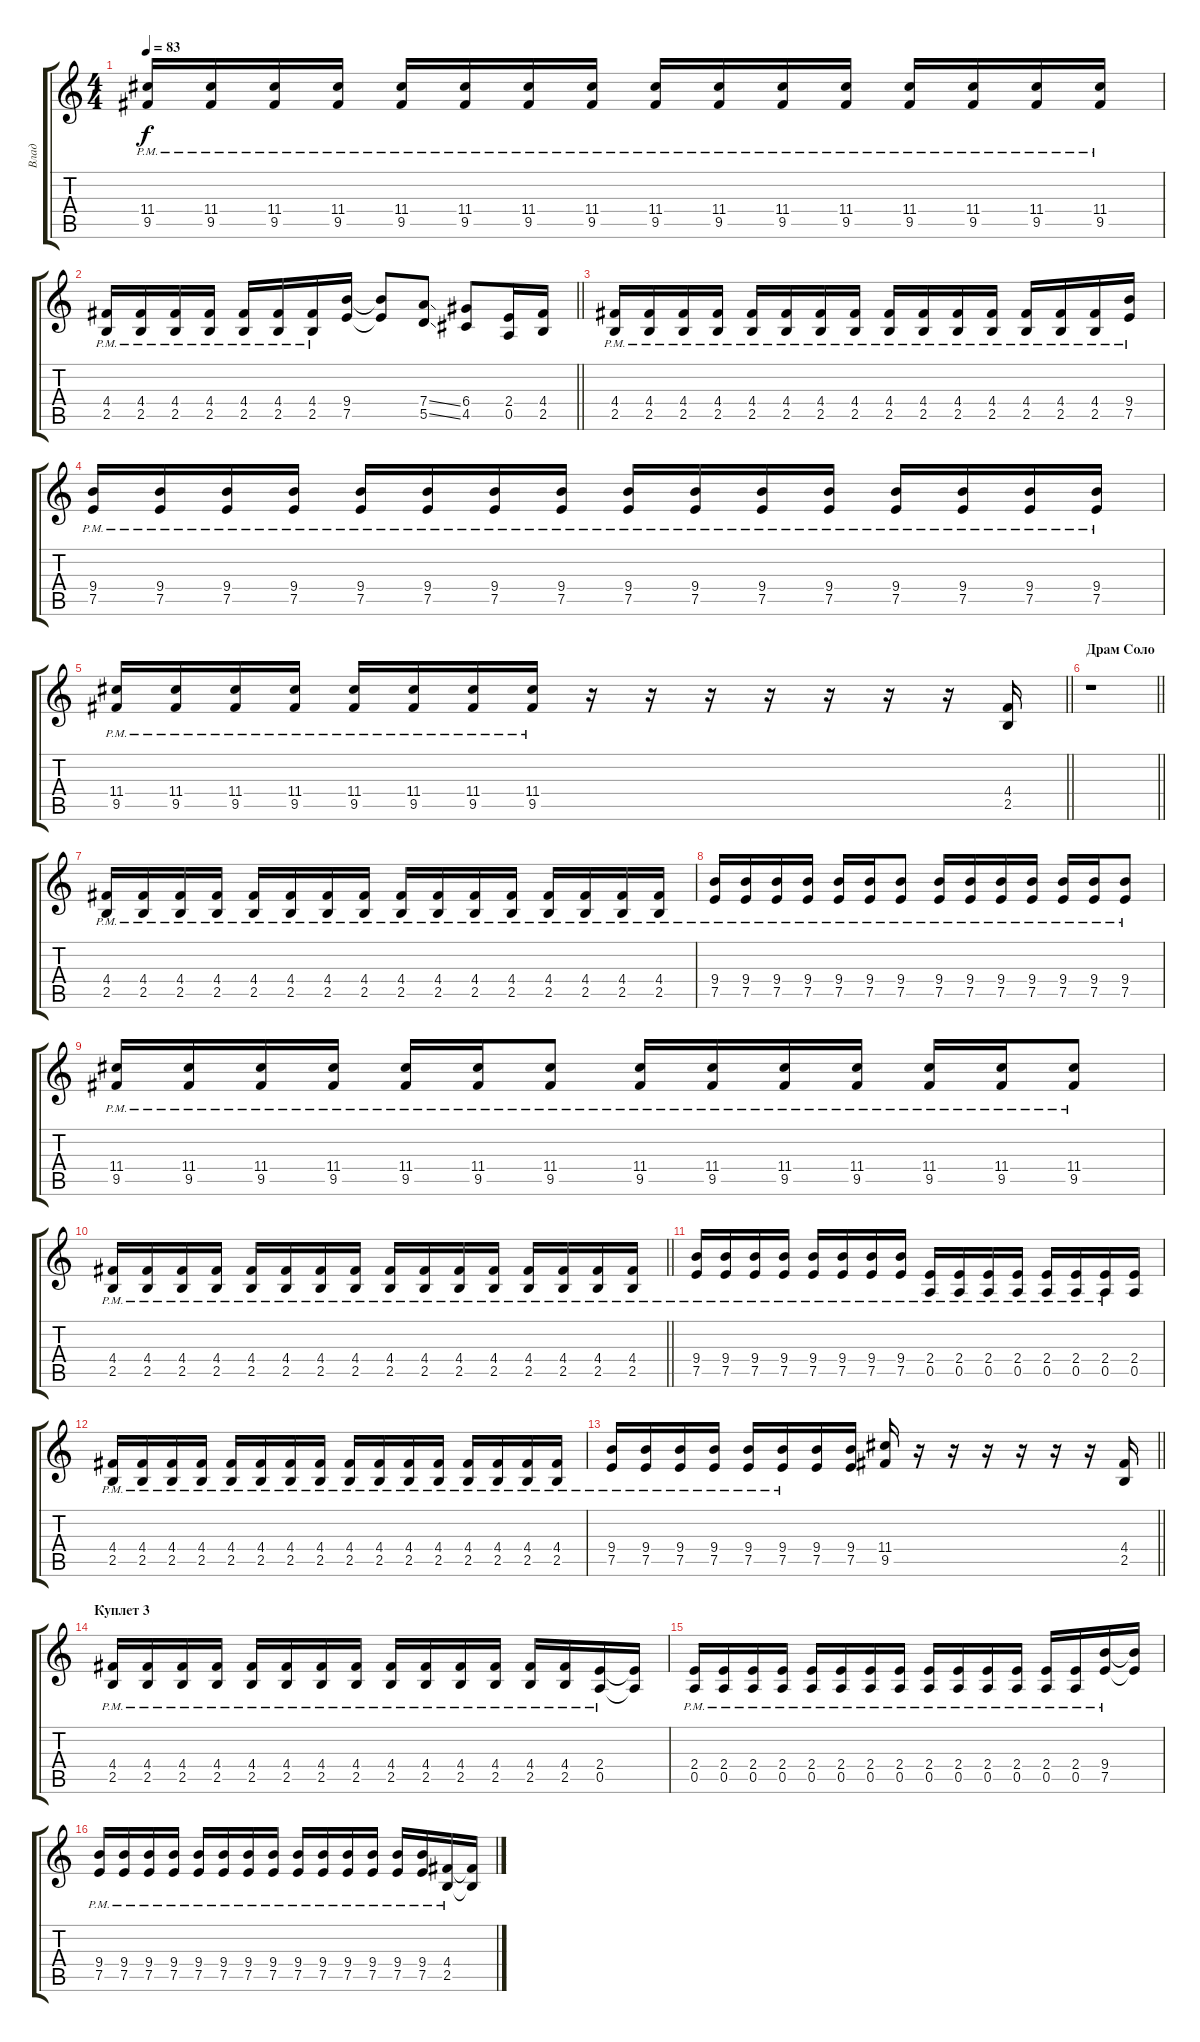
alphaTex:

\track ("Влад" "Влад") {instrument distortionguitar}
\staff {score tabs}
\tuning (E4 B3 G3 D3 A2 E2) {hide}
\ts (4 4)
\tempo 83
\clef g2
\ks c
(11.4{pm} 9.5{pm}).16{dy f} (11.4{pm} 9.5{pm}).16 (11.4{pm} 9.5{pm}).16 (11.4{pm} 9.5{pm}).16 (11.4{pm} 9.5{pm}).16 (11.4{pm} 9.5{pm}).16 (11.4{pm} 9.5{pm}).16 (11.4{pm} 9.5{pm}).16 (11.4{pm} 9.5{pm}).16 (11.4{pm} 9.5{pm}).16 (11.4{pm} 9.5{pm}).16 (11.4{pm} 9.5{pm}).16 (11.4{pm} 9.5{pm}).16 (11.4{pm} 9.5{pm}).16 (11.4{pm} 9.5{pm}).16 (11.4{pm} 9.5{pm}).16 |
\barLineRight lightlight
(4.4{pm} 2.5{pm}).16 (4.4{pm} 2.5{pm}).16 (4.4{pm} 2.5{pm}).16 (4.4{pm} 2.5{pm}).16 (4.4{pm} 2.5{pm}).16 (4.4{pm} 2.5{pm}).16 (4.4{pm} 2.5{pm}).16 (9.4 7.5).16 (9.4{t} 7.5{t}).8 (7.4{ss} 5.5{ss}).8 (6.4 4.5).8 (2.4 0.5).16 (4.4 2.5).16 |
(4.4{pm} 2.5{pm}).16 (4.4{pm} 2.5{pm}).16 (4.4{pm} 2.5{pm}).16 (4.4{pm} 2.5{pm}).16 (4.4{pm} 2.5{pm}).16 (4.4{pm} 2.5{pm}).16 (4.4{pm} 2.5{pm}).16 (4.4{pm} 2.5{pm}).16 (4.4{pm} 2.5{pm}).16 (4.4{pm} 2.5{pm}).16 (4.4{pm} 2.5{pm}).16 (4.4{pm} 2.5{pm}).16 (4.4{pm} 2.5{pm}).16 (4.4{pm} 2.5{pm}).16 (4.4{pm} 2.5{pm}).16 (9.4{pm} 7.5{pm}).16 |
(9.4{pm} 7.5{pm}).16 (9.4{pm} 7.5{pm}).16 (9.4{pm} 7.5{pm}).16 (9.4{pm} 7.5{pm}).16 (9.4{pm} 7.5{pm}).16 (9.4{pm} 7.5{pm}).16 (9.4{pm} 7.5{pm}).16 (9.4{pm} 7.5{pm}).16 (9.4{pm} 7.5{pm}).16 (9.4{pm} 7.5{pm}).16 (9.4{pm} 7.5{pm}).16 (9.4{pm} 7.5{pm}).16 (9.4{pm} 7.5{pm}).16 (9.4{pm} 7.5{pm}).16 (9.4{pm} 7.5{pm}).16 (9.4{pm} 7.5{pm}).16 |
\barLineRight lightlight
(11.4{pm} 9.5{pm}).16 (11.4{pm} 9.5{pm}).16 (11.4{pm} 9.5{pm}).16 (11.4{pm} 9.5{pm}).16 (11.4{pm} 9.5{pm}).16 (11.4{pm} 9.5{pm}).16 (11.4{pm} 9.5{pm}).16 (11.4{pm} 9.5{pm}).16 r.16 r.16 r.16 r.16 r.16 r.16 r.16 (4.4 2.5).16 |
\section ("" "Драм Соло")
\barLineRight lightlight
r.1 |
(4.4{pm} 2.5{pm}).16 (4.4{pm} 2.5{pm}).16 (4.4{pm} 2.5{pm}).16 (4.4{pm} 2.5{pm}).16 (4.4{pm} 2.5{pm}).16 (4.4{pm} 2.5{pm}).16 (4.4{pm} 2.5{pm}).16 (4.4{pm} 2.5{pm}).16 (4.4{pm} 2.5{pm}).16 (4.4{pm} 2.5{pm}).16 (4.4{pm} 2.5{pm}).16 (4.4{pm} 2.5{pm}).16 (4.4{pm} 2.5{pm}).16 (4.4{pm} 2.5{pm}).16 (4.4{pm} 2.5{pm}).16 (4.4{pm} 2.5{pm}).16 |
(9.4{pm} 7.5{pm}).16 (9.4{pm} 7.5{pm}).16 (9.4{pm} 7.5{pm}).16 (9.4{pm} 7.5{pm}).16 (9.4{pm} 7.5{pm}).16 (9.4{pm} 7.5{pm}).16 (9.4{pm} 7.5{pm}).8 (9.4{pm} 7.5{pm}).16 (9.4{pm} 7.5{pm}).16 (9.4{pm} 7.5{pm}).16 (9.4{pm} 7.5{pm}).16 (9.4{pm} 7.5{pm}).16 (9.4{pm} 7.5{pm}).16 (9.4{pm} 7.5{pm}).8 |
(11.4{pm} 9.5{pm}).16 (11.4{pm} 9.5{pm}).16 (11.4{pm} 9.5{pm}).16 (11.4{pm} 9.5{pm}).16 (11.4{pm} 9.5{pm}).16 (11.4{pm} 9.5{pm}).16 (11.4{pm} 9.5{pm}).8 (11.4{pm} 9.5{pm}).16 (11.4{pm} 9.5{pm}).16 (11.4{pm} 9.5{pm}).16 (11.4{pm} 9.5{pm}).16 (11.4{pm} 9.5{pm}).16 (11.4{pm} 9.5{pm}).16 (11.4{pm} 9.5{pm}).8 |
\barLineRight lightlight
(4.4{pm} 2.5{pm}).16 (4.4{pm} 2.5{pm}).16 (4.4{pm} 2.5{pm}).16 (4.4{pm} 2.5{pm}).16 (4.4{pm} 2.5{pm}).16 (4.4{pm} 2.5{pm}).16 (4.4{pm} 2.5{pm}).16 (4.4{pm} 2.5{pm}).16 (4.4{pm} 2.5{pm}).16 (4.4{pm} 2.5{pm}).16 (4.4{pm} 2.5{pm}).16 (4.4{pm} 2.5{pm}).16 (4.4{pm} 2.5{pm}).16 (4.4{pm} 2.5{pm}).16 (4.4{pm} 2.5{pm}).16 (4.4{pm} 2.5{pm}).16 |
(9.4{pm} 7.5{pm}).16 (9.4{pm} 7.5{pm}).16 (9.4{pm} 7.5{pm}).16 (9.4{pm} 7.5{pm}).16 (9.4{pm} 7.5{pm}).16 (9.4{pm} 7.5{pm}).16 (9.4{pm} 7.5{pm}).16 (9.4{pm} 7.5{pm}).16 (2.4{pm} 0.5{pm}).16 (2.4{pm} 0.5{pm}).16 (2.4{pm} 0.5{pm}).16 (2.4{pm} 0.5{pm}).16 (2.4{pm} 0.5{pm}).16 (2.4{pm} 0.5{pm}).16 (2.4{pm} 0.5{pm}).16 (2.4 0.5).16 |
(4.4{pm} 2.5{pm}).16 (4.4{pm} 2.5{pm}).16 (4.4{pm} 2.5{pm}).16 (4.4{pm} 2.5{pm}).16 (4.4{pm} 2.5{pm}).16 (4.4{pm} 2.5{pm}).16 (4.4{pm} 2.5{pm}).16 (4.4{pm} 2.5{pm}).16 (4.4{pm} 2.5{pm}).16 (4.4{pm} 2.5{pm}).16 (4.4{pm} 2.5{pm}).16 (4.4{pm} 2.5{pm}).16 (4.4{pm} 2.5{pm}).16 (4.4{pm} 2.5{pm}).16 (4.4{pm} 2.5{pm}).16 (4.4{pm} 2.5{pm}).16 |
\barLineRight lightlight
(9.4{pm} 7.5{pm}).16 (9.4{pm} 7.5{pm}).16 (9.4{pm} 7.5{pm}).16 (9.4{pm} 7.5{pm}).16 (9.4{pm} 7.5{pm}).16 (9.4{pm} 7.5{pm}).16 (9.4 7.5).16 (9.4 7.5).16 (11.4 9.5).16 r.16 r.16 r.16 r.16 r.16 r.16 (4.4 2.5).16 |
\section ("" "Куплет 3")
(4.4{pm} 2.5{pm}).16 (4.4{pm} 2.5{pm}).16 (4.4{pm} 2.5{pm}).16 (4.4{pm} 2.5{pm}).16 (4.4{pm} 2.5{pm}).16 (4.4{pm} 2.5{pm}).16 (4.4{pm} 2.5{pm}).16 (4.4{pm} 2.5{pm}).16 (4.4{pm} 2.5{pm}).16 (4.4{pm} 2.5{pm}).16 (4.4{pm} 2.5{pm}).16 (4.4{pm} 2.5{pm}).16 (4.4{pm} 2.5{pm}).16 (4.4{pm} 2.5{pm}).16 (2.4{pm} 0.5{pm}).16 (2.4{t} 0.5{t}).16 |
(2.4{pm} 0.5{pm}).16 (2.4{pm} 0.5{pm}).16 (2.4{pm} 0.5{pm}).16 (2.4{pm} 0.5{pm}).16 (2.4{pm} 0.5{pm}).16 (2.4{pm} 0.5{pm}).16 (2.4{pm} 0.5{pm}).16 (2.4{pm} 0.5{pm}).16 (2.4{pm} 0.5{pm}).16 (2.4{pm} 0.5{pm}).16 (2.4{pm} 0.5{pm}).16 (2.4{pm} 0.5{pm}).16 (2.4{pm} 0.5{pm}).16 (2.4{pm} 0.5{pm}).16 (9.4{pm} 7.5{pm}).16 (9.4{t} 7.5{t}).16 |
(9.4{pm} 7.5{pm}).16 (9.4{pm} 7.5{pm}).16 (9.4{pm} 7.5{pm}).16 (9.4{pm} 7.5{pm}).16 (9.4{pm} 7.5{pm}).16 (9.4{pm} 7.5{pm}).16 (9.4{pm} 7.5{pm}).16 (9.4{pm} 7.5{pm}).16 (9.4{pm} 7.5{pm}).16 (9.4{pm} 7.5{pm}).16 (9.4{pm} 7.5{pm}).16 (9.4{pm} 7.5{pm}).16 (9.4{pm} 7.5{pm}).16 (9.4{pm} 7.5{pm}).16 (4.4{pm} 2.5{pm}).16 (4.4{t} 2.5{t}).16
